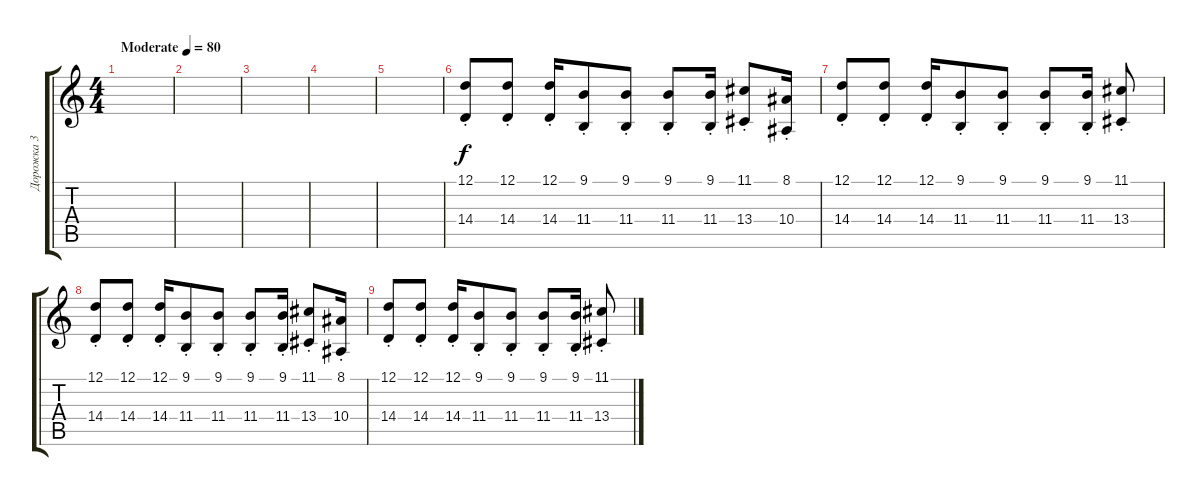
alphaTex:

\track ("Дорожка 3" "Дорожка 3") {instrument tremolostrings}
\staff {score tabs}
\tuning (D4 A3 F3 C3 G2 D2) {hide}
\ts (4 4)
\tempo (80 "Moderate")
\clef g2
\ks c
|
|
|
|
|
(12.1{st} 14.4{st}).8 (12.1{st} 14.4{st}).8 (12.1{st} 14.4{st}).16 (9.1{st} 11.4{st}).8 (9.1{st} 11.4{st}).8 (9.1{st} 11.4{st}).8 (9.1{st} 11.4{st}).16 (11.1{st} 13.4{st}).8 (8.1{st} 10.4{st}).16 |
(12.1{st} 14.4{st}).8 (12.1{st} 14.4{st}).8 (12.1{st} 14.4{st}).16 (9.1{st} 11.4{st}).8 (9.1{st} 11.4{st}).8 (9.1{st} 11.4{st}).8 (9.1{st} 11.4{st}).16 (11.1{st} 13.4{st}).8 |
(12.1{st} 14.4{st}).8 (12.1{st} 14.4{st}).8 (12.1{st} 14.4{st}).16 (9.1{st} 11.4{st}).8 (9.1{st} 11.4{st}).8 (9.1{st} 11.4{st}).8 (9.1{st} 11.4{st}).16 (11.1{st} 13.4{st}).8 (8.1{st} 10.4{st}).16 |
(12.1{st} 14.4{st}).8 (12.1{st} 14.4{st}).8 (12.1{st} 14.4{st}).16 (9.1{st} 11.4{st}).8 (9.1{st} 11.4{st}).8 (9.1{st} 11.4{st}).8 (9.1{st} 11.4{st}).16 (11.1{st} 13.4{st}).8
